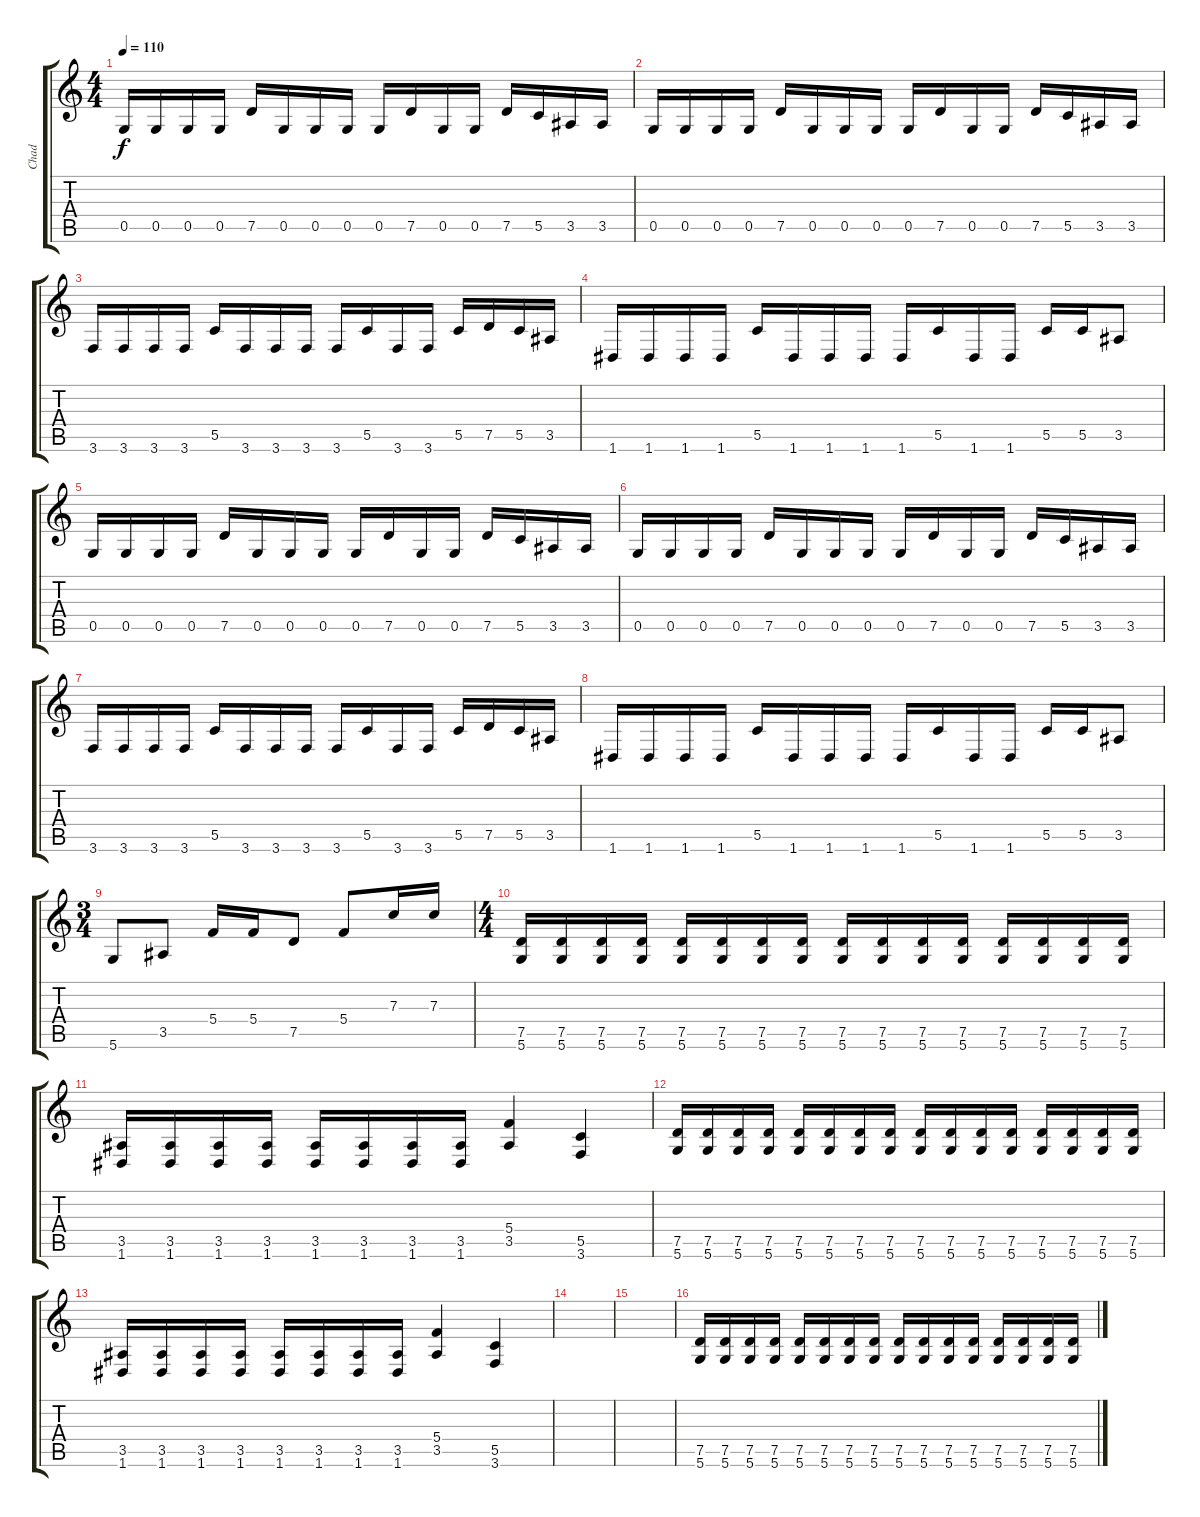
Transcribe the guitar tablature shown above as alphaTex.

\track ("Chad" "Chad") {instrument overdrivenguitar}
\staff {score tabs}
\tuning (D4 A3 F3 C3 G2 D2) {hide}
\ts (4 4)
\tempo 110
\clef g2
\ks c
0.5.16{dy f} 0.5.16 0.5.16 0.5.16 7.5.16 0.5.16 0.5.16 0.5.16 0.5.16 7.5.16 0.5.16 0.5.16 7.5.16 5.5.16 3.5.16 3.5.16 |
0.5.16 0.5.16 0.5.16 0.5.16 7.5.16 0.5.16 0.5.16 0.5.16 0.5.16 7.5.16 0.5.16 0.5.16 7.5.16 5.5.16 3.5.16 3.5.16 |
3.6.16 3.6.16 3.6.16 3.6.16 5.5.16 3.6.16 3.6.16 3.6.16 3.6.16 5.5.16 3.6.16 3.6.16 5.5.16 7.5.16 5.5.16 3.5.16 |
1.6.16 1.6.16 1.6.16 1.6.16 5.5.16 1.6.16 1.6.16 1.6.16 1.6.16 5.5.16 1.6.16 1.6.16 5.5.16 5.5.16 3.5.8 |
0.5.16 0.5.16 0.5.16 0.5.16 7.5.16 0.5.16 0.5.16 0.5.16 0.5.16 7.5.16 0.5.16 0.5.16 7.5.16 5.5.16 3.5.16 3.5.16 |
0.5.16 0.5.16 0.5.16 0.5.16 7.5.16 0.5.16 0.5.16 0.5.16 0.5.16 7.5.16 0.5.16 0.5.16 7.5.16 5.5.16 3.5.16 3.5.16 |
3.6.16 3.6.16 3.6.16 3.6.16 5.5.16 3.6.16 3.6.16 3.6.16 3.6.16 5.5.16 3.6.16 3.6.16 5.5.16 7.5.16 5.5.16 3.5.16 |
1.6.16 1.6.16 1.6.16 1.6.16 5.5.16 1.6.16 1.6.16 1.6.16 1.6.16 5.5.16 1.6.16 1.6.16 5.5.16 5.5.16 3.5.8 |
\ts (3 4)
5.6.8 3.5.8 5.4.16 5.4.16 7.5.8 5.4.8 7.3.16 7.3.16 |
\ts (4 4)
(7.5 5.6).16 (7.5 5.6).16 (7.5 5.6).16 (7.5 5.6).16 (7.5 5.6).16 (7.5 5.6).16 (7.5 5.6).16 (7.5 5.6).16 (7.5 5.6).16 (7.5 5.6).16 (7.5 5.6).16 (7.5 5.6).16 (7.5 5.6).16 (7.5 5.6).16 (7.5 5.6).16 (7.5 5.6).16 |
(3.5 1.6).16 (3.5 1.6).16 (3.5 1.6).16 (3.5 1.6).16 (3.5 1.6).16 (3.5 1.6).16 (3.5 1.6).16 (3.5 1.6).16 (5.4 3.5).4 (5.5 3.6).4 |
(7.5 5.6).16 (7.5 5.6).16 (7.5 5.6).16 (7.5 5.6).16 (7.5 5.6).16 (7.5 5.6).16 (7.5 5.6).16 (7.5 5.6).16 (7.5 5.6).16 (7.5 5.6).16 (7.5 5.6).16 (7.5 5.6).16 (7.5 5.6).16 (7.5 5.6).16 (7.5 5.6).16 (7.5 5.6).16 |
(3.5 1.6).16 (3.5 1.6).16 (3.5 1.6).16 (3.5 1.6).16 (3.5 1.6).16 (3.5 1.6).16 (3.5 1.6).16 (3.5 1.6).16 (5.4 3.5).4 (5.5 3.6).4 |
|
|
(7.5 5.6).16 (7.5 5.6).16 (7.5 5.6).16 (7.5 5.6).16 (7.5 5.6).16 (7.5 5.6).16 (7.5 5.6).16 (7.5 5.6).16 (7.5 5.6).16 (7.5 5.6).16 (7.5 5.6).16 (7.5 5.6).16 (7.5 5.6).16 (7.5 5.6).16 (7.5 5.6).16 (7.5 5.6).16
